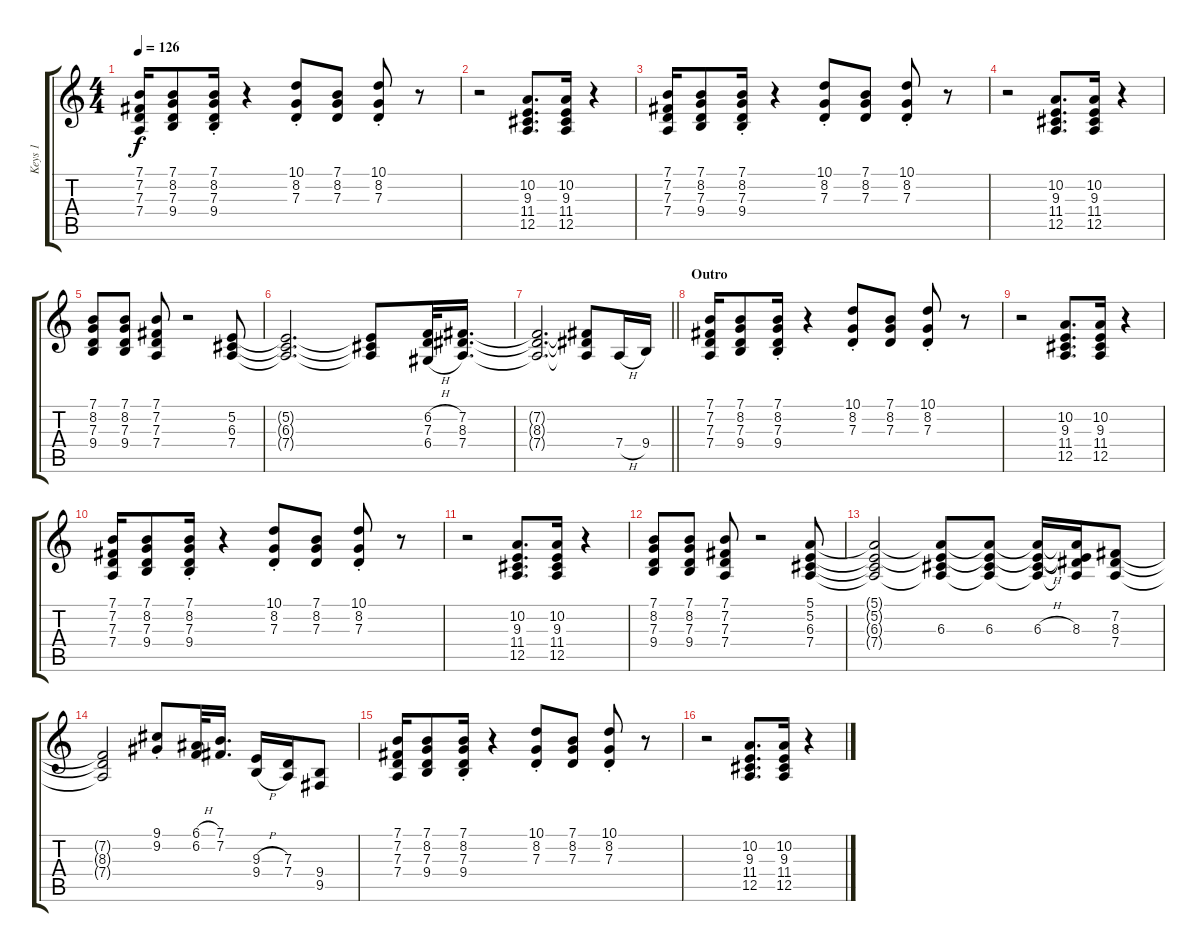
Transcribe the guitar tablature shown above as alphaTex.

\track ("Keys 1" "Keys 1") {instrument electricpiano1}
\staff {score tabs}
\tuning (E4 B3 G3 D3 A2 E2) {hide}
\ts (4 4)
\tempo 126
\clef g2
\ks c
(7.1 7.2 7.3 7.4).16{dy f} (7.1 8.2 7.3 9.4).8 (7.1 8.2{st} 7.3{st} 9.4{st}).16 r.4 (10.1{st} 8.2{st} 7.3{st}).8 (7.1 8.2 7.3).8 (10.1{st} 8.2{st} 7.3{st}).8 r.8 |
r.2 (10.2 9.3 11.4 12.5).8{d} (10.2 9.3 11.4 12.5).16 r.4 |
(7.1 7.2 7.3 7.4).16 (7.1 8.2 7.3 9.4).8 (7.1 8.2{st} 7.3{st} 9.4{st}).16 r.4 (10.1{st} 8.2{st} 7.3{st}).8 (7.1 8.2 7.3).8 (10.1{st} 8.2{st} 7.3{st}).8 r.8 |
r.2 (10.2 9.3 11.4 12.5).8{d} (10.2 9.3 11.4 12.5).16 r.4 |
(7.1 8.2 7.3 9.4).8 (7.1 8.2 7.3 9.4).8 (7.1 7.2 7.3 7.4).8 r.2 (5.2 6.3 7.4).8 |
(5.2{t} 6.3{t} 7.4{t}).2{d} (5.2{t} 6.3{t} 7.4{t}).8 (6.2{h} 7.3{h} 6.4{h}).32 (7.2 8.3 7.4).16{d} |
\barLineRight lightlight
(7.2{t} 8.3{t} 7.4{t}).2{d} (7.2{t} 8.3{t} 7.4{t}).8 7.4{h}.16 9.4.16 |
\section ("" "Outro")
(7.1 7.2 7.3 7.4).16 (7.1 8.2 7.3 9.4).8 (7.1 8.2{st} 7.3{st} 9.4{st}).16 r.4 (10.1{st} 8.2{st} 7.3{st}).8 (7.1 8.2 7.3).8 (10.1{st} 8.2{st} 7.3{st}).8 r.8 |
r.2 (10.2 9.3 11.4 12.5).8{d} (10.2 9.3 11.4 12.5).16 r.4 |
(7.1 7.2 7.3 7.4).16 (7.1 8.2 7.3 9.4).8 (7.1 8.2{st} 7.3{st} 9.4{st}).16 r.4 (10.1{st} 8.2{st} 7.3{st}).8 (7.1 8.2 7.3).8 (10.1{st} 8.2{st} 7.3{st}).8 r.8 |
r.2 (10.2 9.3 11.4 12.5).8{d} (10.2 9.3 11.4 12.5).16 r.4 |
(7.1 8.2 7.3 9.4).8 (7.1 8.2 7.3 9.4).8 (7.1 7.2 7.3 7.4).8 r.2 (5.1 5.2 6.3 7.4).8 |
(5.1{t} 5.2{t} 6.3{t} 7.4{t}).2 (5.1{t} 5.2{t} 6.3 7.4{t}).8 (5.1{t} 5.2{t} 6.3 7.4{t}).8 (5.1{t} 5.2{t} 6.3{h} 7.4{t}).16 (5.1{t} 5.2{t} 8.3 7.4{t}).16 (7.2 8.3 7.4).8 |
(7.2{t} 8.3{t} 7.4{t}).2 (9.1{st} 9.2{st}).8 (6.1{h} 6.2).32 (7.1 7.2).16{d} (9.3{h} 9.4{h}).16 (7.3 7.4).16 (9.4 9.5).8 |
(7.1 7.2 7.3 7.4).16 (7.1 8.2 7.3 9.4).8 (7.1 8.2{st} 7.3{st} 9.4{st}).16 r.4 (10.1{st} 8.2{st} 7.3{st}).8 (7.1 8.2 7.3).8 (10.1{st} 8.2{st} 7.3{st}).8 r.8 |
r.2 (10.2 9.3 11.4 12.5).8{d} (10.2 9.3 11.4 12.5).16 r.4
